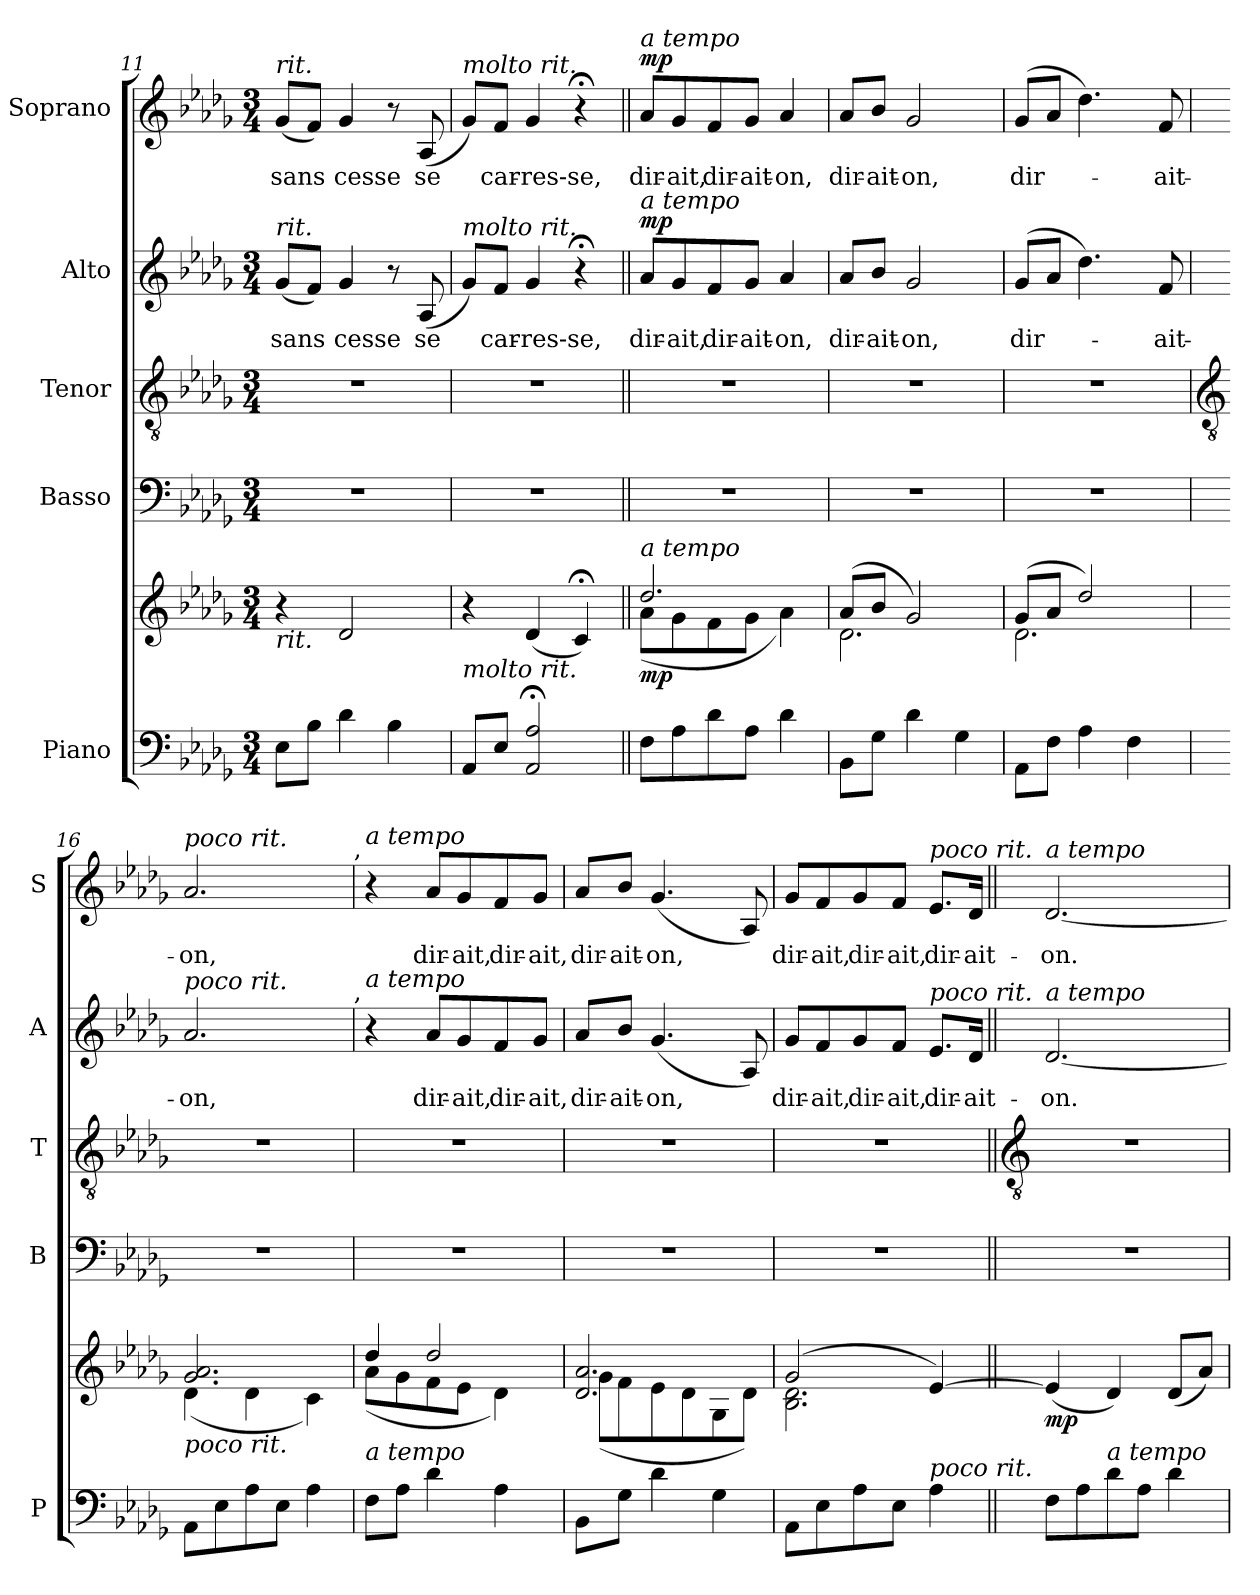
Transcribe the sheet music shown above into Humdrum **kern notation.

**kern	**kern	**dynam	**kern	**kern	**kern	**text	**dynam	**kern	**text	**dynam
*part5	*part5	*part5	*part4	*part3	*part2	*part2	*part2	*part1	*part1	*part1
*staff6	*staff5	*staff5/6	*staff4	*staff3	*staff2	*staff2	*staff2	*staff1	*staff1	*staff1
*I"Piano	*	*	*I"Basso	*I"Tenor	*I"Alto	*	*	*I"Soprano	*	*
*I'P	*	*	*I'B	*I'T	*I'A	*	*	*I'S	*	*
!!LO:LB:g=z
*clefF4	*clefG2	*	*clefF4	*clefGv2	*clefG2	*	*	*clefG2	*	*
*k[b-e-a-d-g-]	*k[b-e-a-d-g-]	*	*k[b-e-a-d-g-]	*k[b-e-a-d-g-]	*k[b-e-a-d-g-]	*	*	*k[b-e-a-d-g-]	*	*
*D-:	*D-:	*	*D-:	*D-:	*D-:	*	*	*D-:	*	*
*M3/4	*M3/4	*	*M3/4	*M3/4	*M3/4	*	*	*M3/4	*	*
=11	=11	=11	=11	=11	=11	=11	=11	=11	=11	=11
*	*^	*	*	*	*	*	*	*	*	*
!	!	!	!	!	!	!	!	!	!LO:TX:a:i:t=rit.	!	!
!	!	!	!	!	!	!LO:TX:a:i:t=rit.	!	!	!	!	!
!	!LO:TX:b:i:t=rit.	!	!	!	!	!	!	!	!	!	!
!	!	!	!	!LO:N:vis=1	!LO:N:vis=1	!	!LO:LY:b	!	!	!LO:LY:b	!
8E-L	4r	2ryy	.	2.r	2.r	(<8g-L	sans	.	(<8g-L	sans	.
8B-J	.	.	.	.	.	8fJ)	.	.	8fJ)	.	.
!	!	!	!	!	!	!	!LO:LY:b	!	!	!LO:LY:b	!
4d-	2d-/	.	.	.	.	4g-	cesse	.	4g-	cesse	.
4B-	.	4ryy	.	.	.	8r	.	.	8r	.	.
!	!	!	!	!	!	!	!LO:LY:b	!	!	!LO:LY:b	!
.	.	.	.	.	.	(8A-	se	.	(8A-	se	.
=12	=12	=12	=12	=12	=12	=12	=12	=12	=12	=12	=12
!	!	!	!	!	!	!	!	!	!LO:TX:a:i:t=molto rit.	!	!
!	!	!	!	!	!	!LO:TX:a:i:t=molto rit.	!	!	!	!	!
!LO:TX:a:i:t=molto rit.	!	!	!	!	!	!	!	!	!	!	!
!	!	!	!	!LO:N:vis=1	!LO:N:vis=1	!	!	!	!	!	!
8AA-L	4r	2ryy	.	2.r	2.r	8g-L)	.	.	8g-L)	.	.
!	!	!	!	!	!	!	!LO:LY:b	!	!	!LO:LY:b	!
8E-J	.	.	.	.	.	8fJ	car-	.	8fJ	car-	.
!	!	!	!	!	!	!	!LO:LY:b	!	!	!LO:LY:b	!
2AA-/;< 2A-/;<	(<4d-/	.	.	.	.	4g-	-res-se,	.	4g-	-res-se,	.
.	4c;</)	4ryy	.	.	.	4r;<	.	.	4r;<	.	.
=13||	=13||	=13||	=13||	=13||	=13||	=13||	=13||	=13||	=13||	=13||	=13||
!	!	!	!	!	!	!	!	!	!LO:TX:a:i:t=a tempo	!	!
!	!	!	!	!	!	!LO:TX:a:i:t=a tempo	!	!	!	!	!
!	!LO:TX:a:i:t=a tempo	!	!	!	!	!	!	!	!	!	!
!	!	!	!LO:DY:b	!LO:N:vis=1	!LO:N:vis=1	!	!LO:LY:b	!LO:DY:a	!	!LO:LY:b	!LO:DY:a
8FL	2.dd-/	(<8a-\L	mp	2.r	2.r	8a-L	dir-	mp	8a-L	dir-	mp
!	!	!	!	!	!	!	!LO:LY:b	!	!	!LO:LY:b	!
8A-	.	8g-\	.	.	.	8g-	-ait,	.	8g-	-ait,	.
!	!	!	!	!	!	!	!LO:LY:b	!	!	!LO:LY:b	!
8d-	.	8f\	.	.	.	8f	dir-	.	8f	dir-	.
!	!	!	!	!	!	!	!LO:LY:b	!	!	!LO:LY:b	!
8A-J	.	8g-\J	.	.	.	8g-J	-ait-	.	8g-J	-ait-	.
!	!	!	!	!	!	!	!LO:LY:b	!	!	!LO:LY:b	!
4d-	.	4a-\)	.	.	.	4a-	-on,	.	4a-	-on,	.
=14	=14	=14	=14	=14	=14	=14	=14	=14	=14	=14	=14
!	!	!	!	!LO:N:vis=1	!LO:N:vis=1	!	!LO:LY:b	!	!	!LO:LY:b	!
8BB-L	(>8a-/L	2.d-\	.	2.r	2.r	8a-L	dir-	.	8a-L	dir-	.
!	!	!	!	!	!	!	!LO:LY:b	!	!	!LO:LY:b	!
8G-J	8b-/J	.	.	.	.	8b-J	-ait-	.	8b-J	-ait-	.
!	!	!	!	!	!	!	!LO:LY:b	!	!	!LO:LY:b	!
4d-	2g-/)	.	.	.	.	2g-	-on,	.	2g-	-on,	.
4G-	.	.	.	.	.	.	.	.	.	.	.
=15	=15	=15	=15	=15	=15	=15	=15	=15	=15	=15	=15
!	!	!	!	!LO:N:vis=1	!LO:N:vis=1	!	!LO:LY:b	!	!	!LO:LY:b	!
8AA-\L	(>8g-/L	2.d-\	.	2.r	2.r	(>8g-L	dir-	.	(>8g-L	dir-	.
8F\J	8a-/J	.	.	.	.	8a-J	.	.	8a-J	.	.
4A-	2dd-/)	.	.	.	.	4.dd-)	.	.	4.dd-)	.	.
4F	.	.	.	.	.	.	.	.	.	.	.
!	!	!	!	!	!	!	!LO:LY:b	!	!	!LO:LY:b	!
.	.	.	.	.	.	8f	-ait-	.	8f	-ait-	.
!!LO:LB:g=z
=16	=16	=16	=16	=16	=16	=16	=16	=16	=16	=16	=16
*	*	*	*	*	*clefGv2	*	*	*	*	*	*
!	!	!	!	!	!	!	!	!	!LO:TX:a:i:t=poco rit.	!	!
!	!	!	!	!	!	!LO:TX:a:i:t=poco rit.	!	!	!	!	!
!	!LO:TX:b:i:t=poco rit.	!	!	!	!	!	!	!	!	!	!
!	!	!	!	!LO:N:vis=1	!LO:N:vis=1	!	!LO:LY:b	!	!	!LO:LY:b	!
8AA-L	2.g-/ 2.a-/	(<4d-\	.	2.r	2.r	2.a-	-on,	.	2.a-	-on,	.
8E-	.	.	.	.	.	.	.	.	.	.	.
8A-	.	4d-\	.	.	.	.	.	.	.	.	.
8E-J	.	.	.	.	.	.	.	.	.	.	.
4A-	.	4c\)	.	.	.	.	.	.	.	.	.
!	!	!	!	!	!	!	!	!	!LO:TX:a:t=,	!	!
!	!	!	!	!	!	!LO:TX:a:t=,	!	!	!	!	!
=17	=17	=17	=17	=17	=17	=17	=17	=17	=17	=17	=17
!	!	!	!	!	!	!	!	!	!LO:TX:a:i:t=a tempo	!	!
!	!	!	!	!	!	!LO:TX:a:i:t=a tempo	!	!	!	!	!
!LO:TX:a:i:t=a tempo	!	!	!	!	!	!	!	!	!	!	!
!	!	!	!	!LO:N:vis=1	!LO:N:vis=1	!	!	!	!	!	!
8FL	4dd-/	(<8a-\L	.	2.r	2.r	4r	.	.	4r	.	.
8A-J	.	8g-\	.	.	.	.	.	.	.	.	.
!	!	!	!	!	!	!	!LO:LY:b	!	!	!LO:LY:b	!
4d-	2dd-/	8f\	.	.	.	8a-L	dir-	.	8a-L	dir-	.
!	!	!	!	!	!	!	!LO:LY:b	!	!	!LO:LY:b	!
.	.	8e-\J	.	.	.	8g-	-ait,	.	8g-	-ait,	.
!	!	!	!	!	!	!	!LO:LY:b	!	!	!LO:LY:b	!
4A-	.	4d-\)	.	.	.	8f	dir-	.	8f	dir-	.
!	!	!	!	!	!	!	!LO:LY:b	!	!	!LO:LY:b	!
.	.	.	.	.	.	8g-J	-ait,	.	8g-J	-ait,	.
=18	=18	=18	=18	=18	=18	=18	=18	=18	=18	=18	=18
!	!	!	!	!LO:N:vis=1	!LO:N:vis=1	!	!LO:LY:b	!	!	!LO:LY:b	!
8BB-L	2.d-/ 2.a-/	(<8g-\L	.	2.r	2.r	8a-L	dir-	.	8a-L	dir-	.
!	!	!	!	!	!	!	!LO:LY:b	!	!	!LO:LY:b	!
8G-J	.	8f\	.	.	.	8b-J	-ait-	.	8b-J	-ait-	.
!	!	!	!	!	!	!	!LO:LY:b	!	!	!LO:LY:b	!
4d-	.	8e-\	.	.	.	(<4.g-	-on,	.	(<4.g-	-on,	.
.	.	8d-\	.	.	.	.	.	.	.	.	.
4G-	.	8G-\	.	.	.	.	.	.	.	.	.
.	.	8d-\J)	.	.	.	8A-)	.	.	8A-)	.	.
=19	=19	=19	=19	=19	=19	=19	=19	=19	=19	=19	=19
!	!	!	!	!LO:N:vis=1	!LO:N:vis=1	!	!LO:LY:b	!	!	!LO:LY:b	!
8AA-L	(>2g-/	2.B-\ 2.d-\	.	2.r	2.r	8g-L	dir-	.	8g-L	dir-	.
!	!	!	!	!	!	!	!LO:LY:b	!	!	!LO:LY:b	!
8E-	.	.	.	.	.	8f	-ait,	.	8f	-ait,	.
!	!	!	!	!	!	!	!LO:LY:b	!	!	!LO:LY:b	!
8A-	.	.	.	.	.	8g-	dir-	.	8g-	dir-	.
!	!	!	!	!	!	!	!LO:LY:b	!	!	!LO:LY:b	!
8E-J	.	.	.	.	.	8fJ	-ait,	.	8fJ	-ait,	.
!	!	!	!	!	!	!	!	!	!LO:TX:a:i:t=poco rit.	!	!
!	!	!	!	!	!	!LO:TX:a:i:t=poco rit.	!	!	!	!	!
!LO:TX:a:i:t=poco rit.	!	!	!	!	!	!	!	!	!	!	!
!	!	!	!	!	!	!	!LO:LY:b	!	!	!LO:LY:b	!
4A-	[4e-/)	.	.	.	.	8.e-L	dir-	.	8.e-L	dir-	.
!	!	!	!	!	!	!	!LO:LY:b	!	!	!LO:LY:b	!
.	.	.	.	.	.	16d-J	-ait-	.	16d-J	-ait-	.
*	*v	*v	*	*	*	*	*	*	*	*	*
!!LO:LB:g=z
=20||	=20||	=20||	=20||	=20||	=20||	=20||	=20||	=20||	=20||	=20||
*	*	*	*	*clefGv2	*	*	*	*	*	*
!	!	!	!	!	!	!	!	!LO:TX:a:i:t=a tempo	!	!
!	!	!	!	!	!LO:TX:a:i:t=a tempo	!	!	!	!	!
!	!	!LO:DY:b	!LO:N:vis=1	!LO:N:vis=1	!	!LO:LY:b	!	!	!LO:LY:b	!
8FL	(<4e-]	mp	2.r	2.r	[2.d-	-on.	.	[2.d-	-on.	.
8A-	.	.	.	.	.	.	.	.	.	.
!LO:TX:a:i:t=a tempo	!	!	!	!	!	!	!	!	!	!
8d-	4d-)	.	.	.	.	.	.	.	.	.
8A-J	.	.	.	.	.	.	.	.	.	.
4d-	(8d-L	.	.	.	.	.	.	.	.	.
.	8a-J)	.	.	.	.	.	.	.	.	.
=	=	=	=	=	=	=	=	=	=	=
*-	*-	*-	*-	*-	*-	*-	*-	*-	*-	*-
